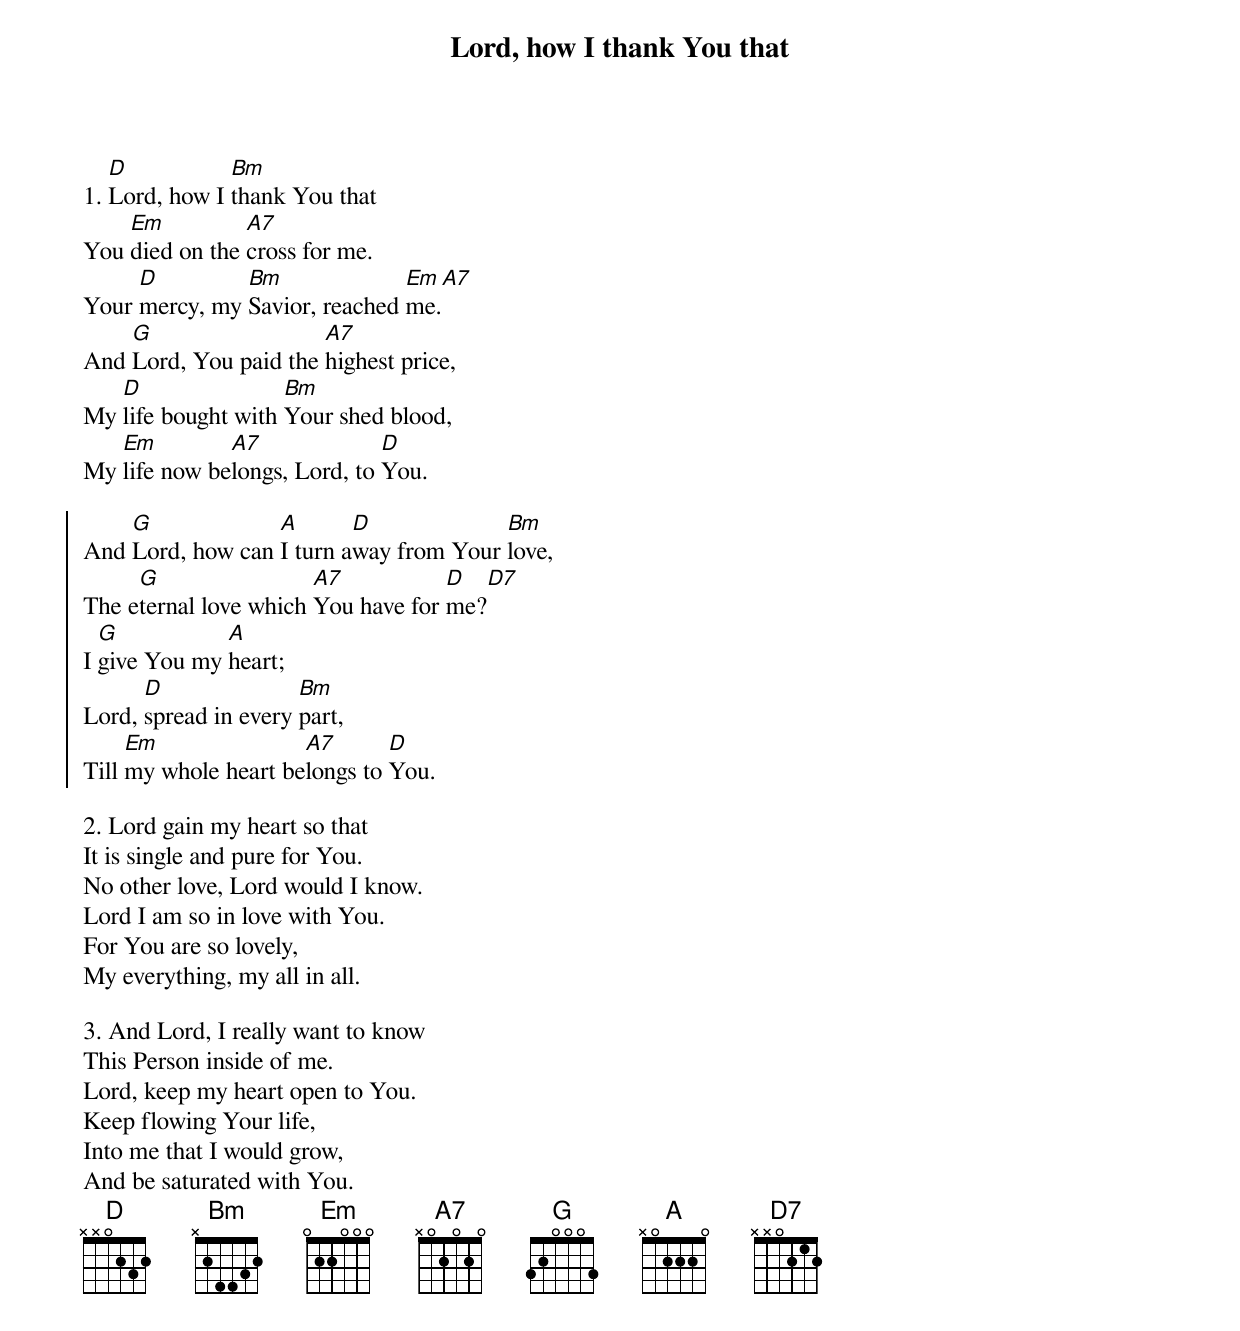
{t:Lord, how I thank You that}

1. [D]Lord, how I [Bm]thank You that
You [Em]died on the [A7]cross for me.
Your [D]mercy, my [Bm]Savior, reached [Em]me.[A7]
And [G]Lord, You paid the [A7]highest price,
My [D]life bought with [Bm]Your shed blood,
My [Em]life now be[A7]longs, Lord, to [D]You.

{soc}
And [G]Lord, how can [A]I turn a[D]way from Your [Bm]love,
The e[G]ternal love which [A7]You have for [D]me?[D7]
I [G]give You my [A]heart;
Lord, [D]spread in every [Bm]part,
Till [Em]my whole heart be[A7]longs to [D]You.
{eoc}

2. Lord gain my heart so that
It is single and pure for You.
No other love, Lord would I know.
Lord I am so in love with You.
For You are so lovely,
My everything, my all in all.

3. And Lord, I really want to know
This Person inside of me.
Lord, keep my heart open to You.
Keep flowing Your life,
Into me that I would grow,
And be saturated with You.
